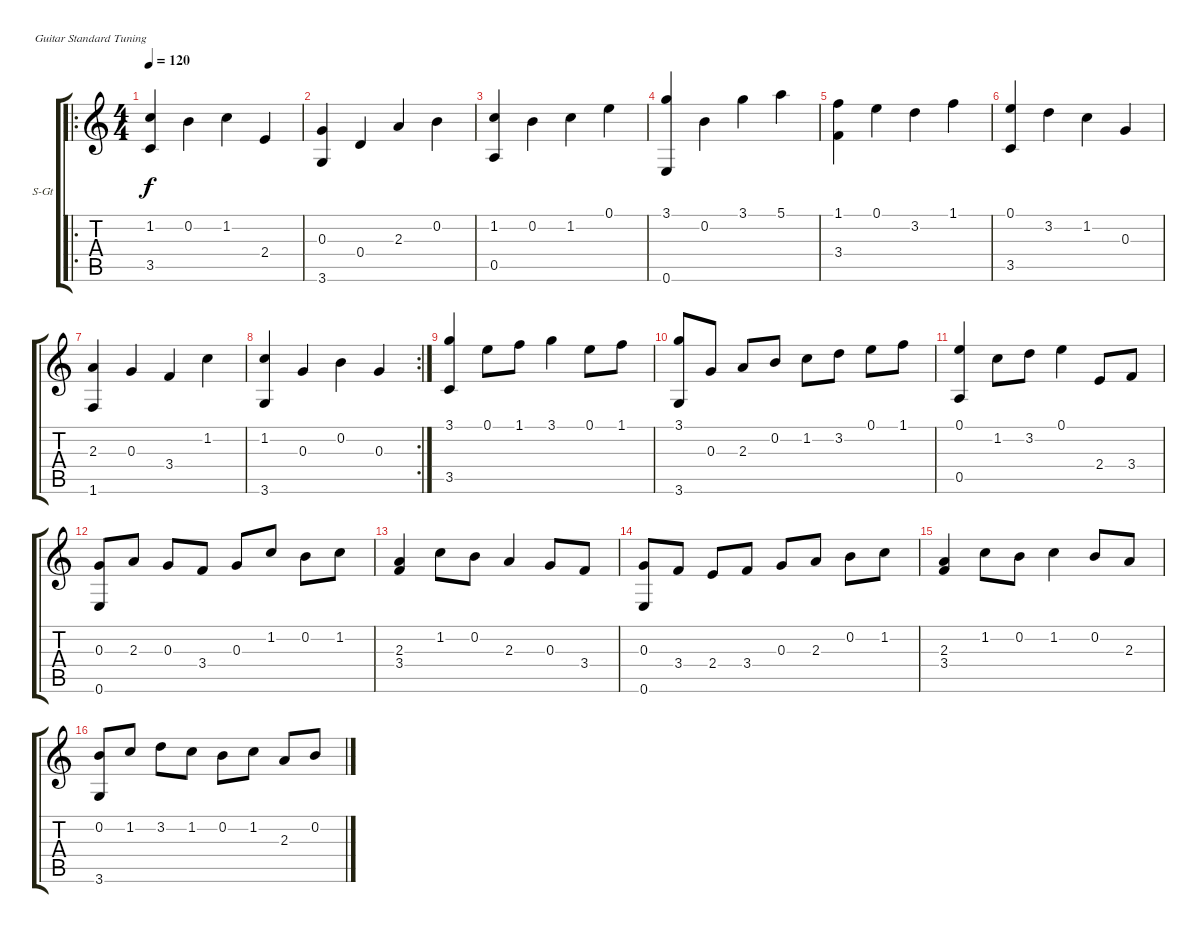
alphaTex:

\bracketExtendMode groupsimilarinstruments
\firstSystemTrackNameOrientation horizontal
\otherSystemsTrackNameOrientation horizontal
\track ("Äîðîæêà 1" "S-Gt") {instrument acousticguitarsteel}
\staff {score tabs}
\tuning (E4 B3 G3 D3 A2 E2)
\ro
\ts (4 4)
\tempo 120
\clef g2
\ks c
(1.2 3.5).4{dy f} 0.2.4 1.2.4 2.4.4 |
(0.3 3.6).4 0.4.4 2.3.4 0.2.4 |
(1.2 0.5).4 0.2.4 1.2.4 0.1.4 |
(3.1 0.6).4 0.2.4 3.1.4 5.1.4 |
(1.1 3.4).4 0.1.4 3.2.4 1.1.4 |
(0.1 3.5).4 3.2.4 1.2.4 0.3.4 |
(2.3 1.6).4 0.3.4 3.4.4 1.2.4 |
\rc 2
(1.2 3.6).4 0.3.4 0.2.4 0.3.4 |
(3.1 3.5).4 0.1.8 1.1.8 3.1.4 0.1.8 1.1.8 |
(3.1 3.6).8 0.3.8 2.3.8 0.2.8 1.2.8 3.2.8 0.1.8 1.1.8 |
(0.1 0.5).4 1.2.8 3.2.8 0.1.4 2.4.8 3.4.8 |
(0.3 0.6).8 2.3.8 0.3.8 3.4.8 0.3.8 1.2.8 0.2.8 1.2.8 |
(2.3 3.4).4 1.2.8 0.2.8 2.3.4 0.3.8 3.4.8 |
(0.3 0.6).8 3.4.8 2.4.8 3.4.8 0.3.8 2.3.8 0.2.8 1.2.8 |
(2.3 3.4).4 1.2.8 0.2.8 1.2.4 0.2.8 2.3.8 |
(0.2 3.6).8 1.2.8 3.2.8 1.2.8 0.2.8 1.2.8 2.3.8 0.2.8
